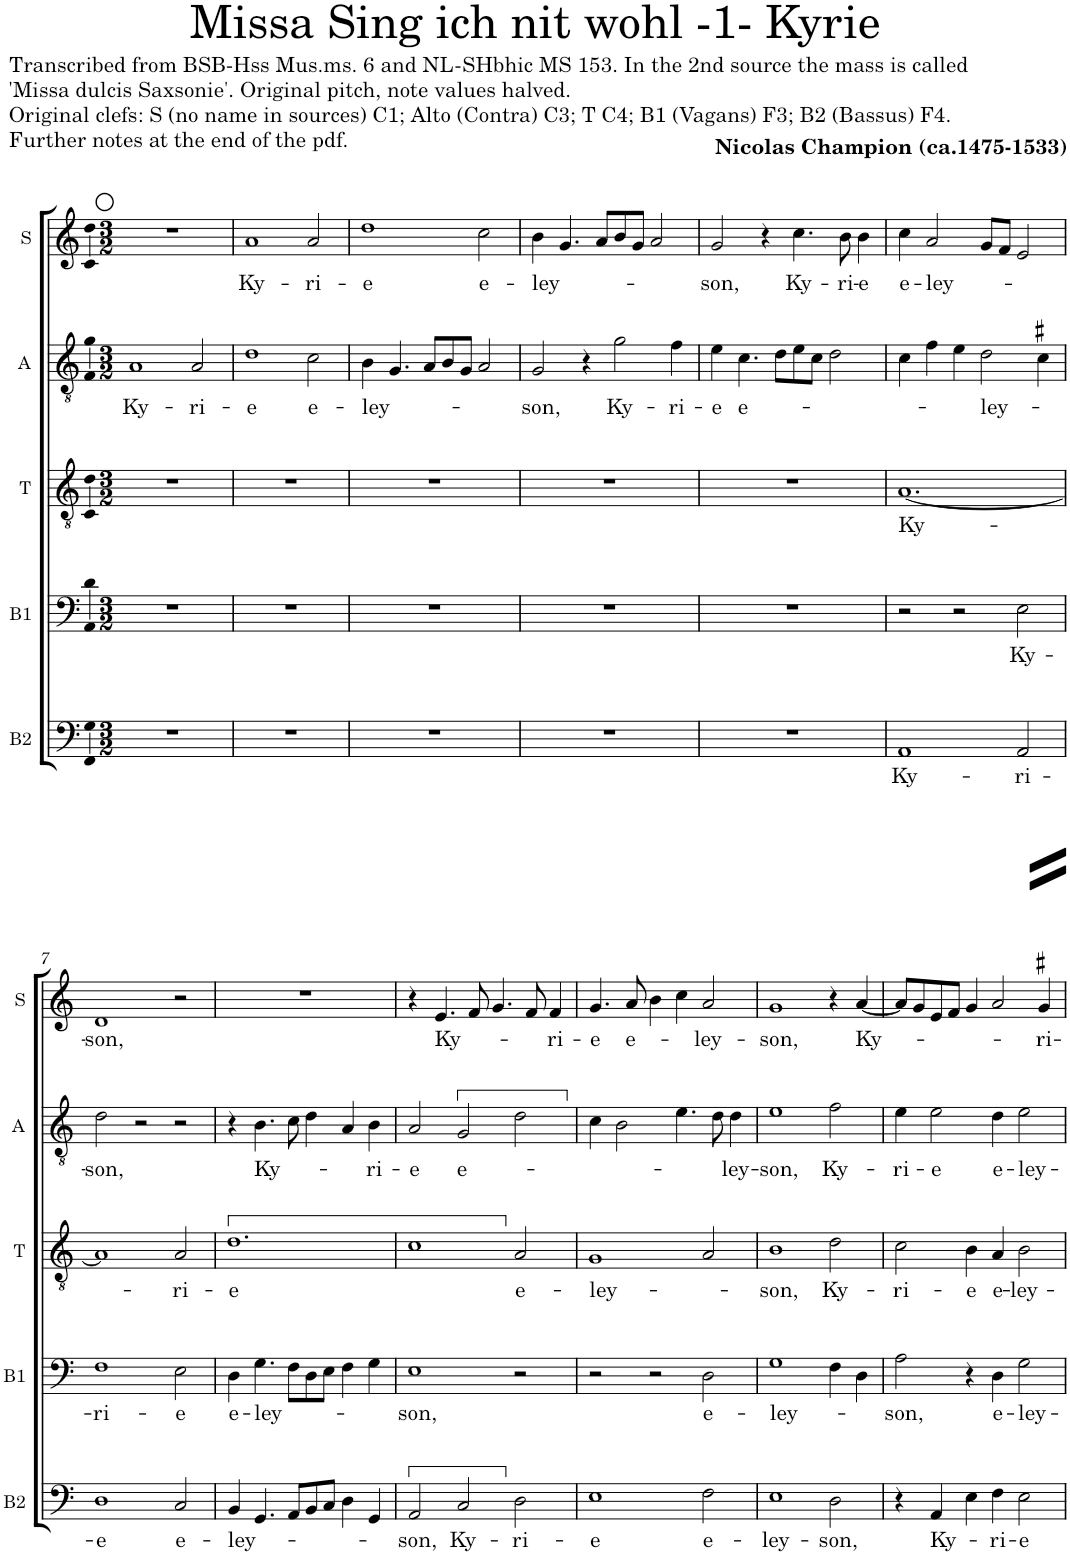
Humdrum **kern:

**kern	**text	**kern	**text	**kern	**text	**kern	**text	**kern	**text
*part5	*part5	*part4	*part4	*part3	*part3	*part2	*part2	*part1	*part1
*staff5	*staff5	*staff4	*staff4	*staff3	*staff3	*staff2	*staff2	*staff1	*staff1
*I"B2	*	*I"B1	*	*I"T	*	*I"A	*	*I"S	*
*I'B2	*	*I'B1	*	*I'T	*	*I'A	*	*I'S	*
*clefF4	*	*clefF4	*	*clefGv2	*	*clefGv2	*	*clefG2	*
*k[]	*	*k[]	*	*k[]	*	*k[]	*	*k[]	*
*M3/2	*	*M3/2	*	*M3/2	*	*M3/2	*	*M3/2	*
=1	=1	=1	=1	=1	=1	=1	=1	=1	=1
!	!	!	!	!	!	!	!LO:LY:b	!	!
1.r	.	1.r	.	1.r	.	1A	Ky-	1.r	.
!	!	!	!	!	!	!	!LO:LY:b	!	!
.	.	.	.	.	.	2A/	-ri-	.	.
=2	=2	=2	=2	=2	=2	=2	=2	=2	=2
!	!	!	!	!	!	!	!LO:LY:b	!	!LO:LY:b
1.r	.	1.r	.	1.r	.	1d	-e	1a	Ky-
!	!	!	!	!	!	!	!LO:LY:b	!	!LO:LY:b
.	.	.	.	.	.	2c\	e-	2a/	-ri-
=3	=3	=3	=3	=3	=3	=3	=3	=3	=3
!	!	!	!	!	!	!	!LO:LY:b	!	!LO:LY:b
1.r	.	1.r	.	1.r	.	4B\	-ley-	1dd	-e
.	.	.	.	.	.	4.G/	.	.	.
.	.	.	.	.	.	8A/L	.	.	.
.	.	.	.	.	.	8B/	.	.	.
.	.	.	.	.	.	8G/J	.	.	.
!	!	!	!	!	!	!	!	!	!LO:LY:b
.	.	.	.	.	.	2A/	.	2cc\	e-
=4	=4	=4	=4	=4	=4	=4	=4	=4	=4
!	!	!	!	!	!	!	!LO:LY:b	!	!LO:LY:b
1.r	.	1.r	.	1.r	.	2G/	-son,	4b\	-ley-
.	.	.	.	.	.	.	.	4.g/	.
.	.	.	.	.	.	4r	.	.	.
.	.	.	.	.	.	.	.	8a/L	.
!	!	!	!	!	!	!	!LO:LY:b	!	!
.	.	.	.	.	.	2g\	Ky-	8b/	.
.	.	.	.	.	.	.	.	8g/J	.
.	.	.	.	.	.	.	.	2a/	.
!	!	!	!	!	!	!	!LO:LY:b	!	!
.	.	.	.	.	.	4f\	-ri-	.	.
=5	=5	=5	=5	=5	=5	=5	=5	=5	=5
!	!	!	!	!	!	!	!LO:LY:b	!	!LO:LY:b
1.r	.	1.r	.	1.r	.	4e\	-e	2g/	-son,
!	!	!	!	!	!	!	!LO:LY:b	!	!
.	.	.	.	.	.	4.c\	e-	.	.
.	.	.	.	.	.	.	.	4r	.
.	.	.	.	.	.	8d\L	.	.	.
!	!	!	!	!	!	!	!	!	!LO:LY:b
.	.	.	.	.	.	8e\	.	4.cc\	Ky-
.	.	.	.	.	.	8c\J	.	.	.
.	.	.	.	.	.	2d\	.	.	.
!	!	!	!	!	!	!	!	!	!LO:LY:b
.	.	.	.	.	.	.	.	8b\	-ri-
!	!	!	!	!	!	!	!	!	!LO:LY:b
.	.	.	.	.	.	.	.	4b\	-e
=6	=6	=6	=6	=6	=6	=6	=6	=6	=6
!	!LO:LY:b	!	!	!	!LO:LY:b	!	!	!	!LO:LY:b
1AA	Ky-	2r	.	[1.A	Ky-	4c\	.	4cc\	e-
!	!	!	!	!	!	!	!	!	!LO:LY:b
.	.	.	.	.	.	4f\	.	2a/	-ley-
.	.	2r	.	.	.	4e\	.	.	.
!	!	!	!	!	!	!	!LO:LY:b	!	!
.	.	.	.	.	.	2d\	-ley-	8g/L	.
.	.	.	.	.	.	.	.	8f/J	.
!	!LO:LY:b	!	!LO:LY:b	!	!	!	!	!	!
2AA/	-ri-	2E\	Ky-	.	.	.	.	2e/	.
.	.	.	.	.	.	4c#X\	.	.	.
!!LO:LB:g=z
=7	=7	=7	=7	=7	=7	=7	=7	=7	=7
!	!LO:LY:b	!	!LO:LY:b	!	!	!	!LO:LY:b	!	!LO:LY:b
1D	-e	1F	-ri-	1A]	.	2d\	-son,	1d	-son,
.	.	.	.	.	.	2r	.	.	.
!	!LO:LY:b	!	!LO:LY:b	!	!LO:LY:b	!	!	!	!
2C/	e-	2E\	-e	2A/	-ri-	2r	.	2r	.
=8	=8	=8	=8	=8	=8	=8	=8	=8	=8
!	!LO:LY:b	!	!LO:LY:b	!	!LO:LY:b	!	!	!	!
4BB/	-ley-	4D\	e-	1.d	-e	4r	.	1.r	.
!	!	!	!LO:LY:b	!	!	!	!LO:LY:b	!	!
4.GG/	.	4.G\	-ley-	.	.	4.B\	Ky-	.	.
8AA/L	.	8F\L	.	.	.	8c\	.	.	.
8BB/	.	8D\	.	.	.	4d\	.	.	.
8C/J	.	8E\J	.	.	.	.	.	.	.
4D\	.	4F\	.	.	.	4A/	.	.	.
!	!	!	!	!	!	!	!LO:LY:b	!	!
4GG/	.	4G\	.	.	.	4B\	-ri-	.	.
=9	=9	=9	=9	=9	=9	=9	=9	=9	=9
!	!LO:LY:b	!	!LO:LY:b	!	!	!	!LO:LY:b	!	!
2AA/	-son,	1E	-son,	1c	.	2A/	-e	4r	.
!	!	!	!	!	!	!	!	!	!LO:LY:b
.	.	.	.	.	.	.	.	4.e/	Ky-
!	!LO:LY:b	!	!	!	!	!	!LO:LY:b	!	!
2C/	Ky-	.	.	.	.	2G/	e-	.	.
.	.	.	.	.	.	.	.	8f/	.
.	.	.	.	.	.	.	.	4.g/	.
!	!LO:LY:b	!	!	!	!LO:LY:b	!	!	!	!
2D\	-ri-	2r	.	2A/	e-	2d\	.	.	.
.	.	.	.	.	.	.	.	8f/	.
!	!	!	!	!	!	!	!	!	!LO:LY:b
.	.	.	.	.	.	.	.	4f/	-ri-
=10	=10	=10	=10	=10	=10	=10	=10	=10	=10
!	!LO:LY:b	!	!	!	!LO:LY:b	!	!	!	!LO:LY:b
1E	-e	2r	.	1G	-ley-	4c\	.	4.g/	-e
.	.	.	.	.	.	2B\	.	.	.
!	!	!	!	!	!	!	!	!	!LO:LY:b
.	.	.	.	.	.	.	.	8a/	e-
.	.	2r	.	.	.	.	.	4b\	.
.	.	.	.	.	.	4.e\	.	4cc\	.
!	!LO:LY:b	!	!LO:LY:b	!	!	!	!	!	!LO:LY:b
2F\	e-	2D\	e-	2A/	.	.	.	2a/	-ley-
.	.	.	.	.	.	8d\	.	.	.
!	!	!	!	!	!	!	!LO:LY:b	!	!
.	.	.	.	.	.	4d\	-ley-	.	.
=11	=11	=11	=11	=11	=11	=11	=11	=11	=11
!	!LO:LY:b	!	!LO:LY:b	!	!LO:LY:b	!	!LO:LY:b	!	!LO:LY:b
1E	-ley-	1G	-ley-	1B	-son,	1e	-son,	1g	-son,
!	!LO:LY:b	!	!	!	!LO:LY:b	!	!LO:LY:b	!	!
2D\	-son,	4F\	.	2d\	Ky-	2f\	Ky-	4r	.
!	!	!	!	!	!	!	!	!	!LO:LY:b
.	.	4D\	.	.	.	.	.	[4a/	Ky-
=12	=12	=12	=12	=12	=12	=12	=12	=12	=12
!	!	!	!LO:LY:b	!	!LO:LY:b	!	!LO:LY:b	!	!
4r	.	2A\	-son,	2c\	-ri-	4e\	-ri-	8a/L]	.
.	.	.	.	.	.	.	.	8g/	.
!	!LO:LY:b	!	!	!	!	!	!LO:LY:b	!	!
4AA/	Ky-	.	.	.	.	2e\	-e	8e/	.
.	.	.	.	.	.	.	.	8f/J	.
!	!	!	!	!	!LO:LY:b	!	!	!	!
4E\	.	4r	.	4B\	-e	.	.	4g/	.
!	!LO:LY:b	!	!LO:LY:b	!	!LO:LY:b	!	!LO:LY:b	!	!
4F\	-ri-	4D\	e-	4A/	e-	4d\	e-	2a/	.
!	!LO:LY:b	!	!LO:LY:b	!	!LO:LY:b	!	!LO:LY:b	!	!
2E\	-e	2G\	-ley-	2B\	-ley-	2e\	-ley-	.	.
!	!	!	!	!	!	!	!	!	!LO:LY:b
.	.	.	.	.	.	.	.	4g#X/	-ri-
=	=	=	=	=	=	=	=	=	=
*-	*-	*-	*-	*-	*-	*-	*-	*-	*-
